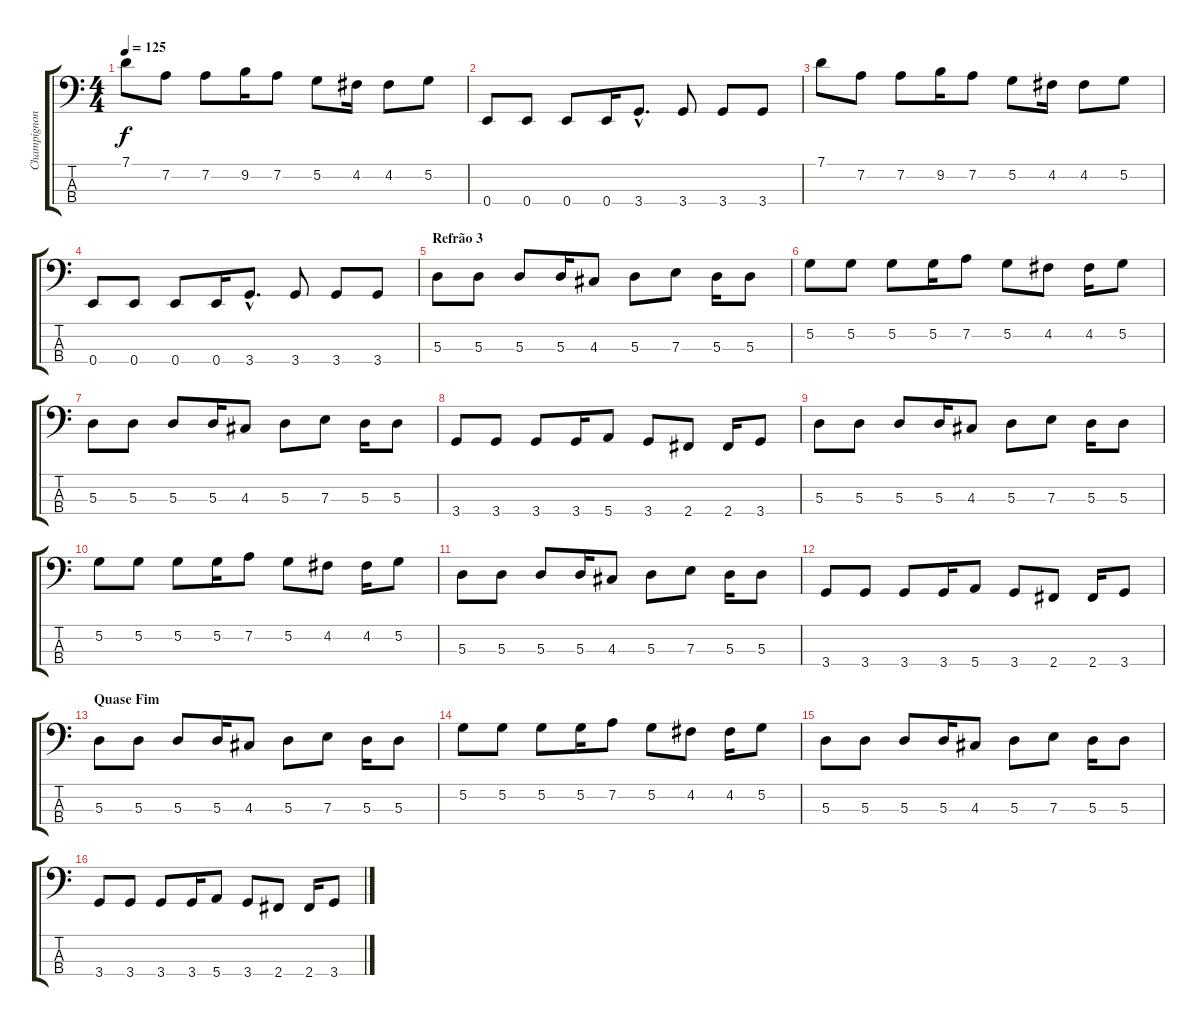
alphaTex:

\track ("Champignon" "Champignon") {instrument electricbassfinger}
\staff {score tabs}
\tuning (G2 D2 A1 E1) {hide}
\ts (4 4)
\tempo 125
\clef f4
\ks c
7.1.8{dy f} 7.2.8 7.2.8 9.2.16 7.2.8 5.2.8 4.2.16 4.2.8 5.2.8 |
0.4.8 0.4.8 0.4.8 0.4.16 3.4{hac}.8{d} 3.4.8 3.4.8 3.4.8 |
7.1.8 7.2.8 7.2.8 9.2.16 7.2.8 5.2.8 4.2.16 4.2.8 5.2.8 |
0.4.8 0.4.8 0.4.8 0.4.16 3.4{hac}.8{d} 3.4.8 3.4.8 3.4.8 |
\section ("" "Refrão 3")
5.3.8 5.3.8 5.3.8 5.3.16 4.3.8 5.3.8 7.3.8 5.3.16 5.3.8 |
5.2.8 5.2.8 5.2.8 5.2.16 7.2.8 5.2.8 4.2.8 4.2.16 5.2.8 |
5.3.8 5.3.8 5.3.8 5.3.16 4.3.8 5.3.8 7.3.8 5.3.16 5.3.8 |
3.4.8 3.4.8 3.4.8 3.4.16 5.4.8 3.4.8 2.4.8 2.4.16 3.4.8 |
5.3.8 5.3.8 5.3.8 5.3.16 4.3.8 5.3.8 7.3.8 5.3.16 5.3.8 |
5.2.8 5.2.8 5.2.8 5.2.16 7.2.8 5.2.8 4.2.8 4.2.16 5.2.8 |
5.3.8 5.3.8 5.3.8 5.3.16 4.3.8 5.3.8 7.3.8 5.3.16 5.3.8 |
3.4.8 3.4.8 3.4.8 3.4.16 5.4.8 3.4.8 2.4.8 2.4.16 3.4.8 |
\section ("" "Quase Fim")
5.3.8 5.3.8 5.3.8 5.3.16 4.3.8 5.3.8 7.3.8 5.3.16 5.3.8 |
5.2.8 5.2.8 5.2.8 5.2.16 7.2.8 5.2.8 4.2.8 4.2.16 5.2.8 |
5.3.8 5.3.8 5.3.8 5.3.16 4.3.8 5.3.8 7.3.8 5.3.16 5.3.8 |
3.4.8 3.4.8 3.4.8 3.4.16 5.4.8 3.4.8 2.4.8 2.4.16 3.4.8
